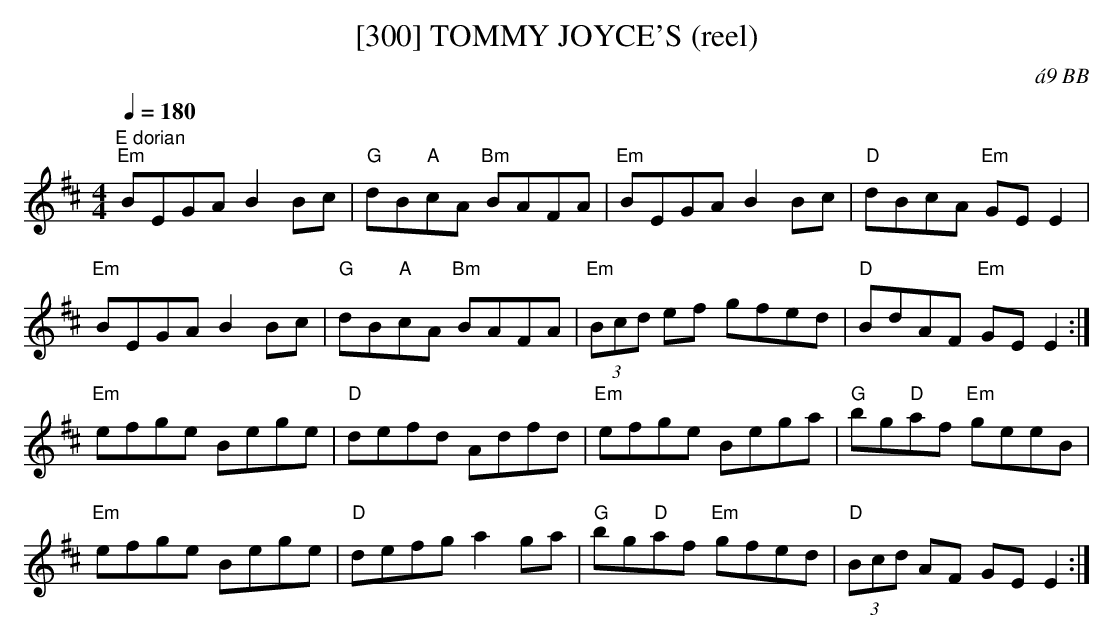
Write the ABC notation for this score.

X:1
T:[300] TOMMY JOYCE'S (reel)
C:\'a9 BB
L:1/8
Q:1/4=180
M:4/4
K:D
"E dorian"
"Em"BEGA B2 Bc|"G"dB"A"cA "Bm"BAFA|"Em"BEGA B2 Bc|"D"dBcA "Em"GE E2|
"Em"BEGA B2 Bc|"G"dB"A"cA "Bm"BAFA|"Em"(3Bcd ef gfed|"D"BdAF "Em"GE E2 :|
"Em"efge Bege|"D"defd Adfd|"Em"efge Bega|"G"bg"D"af "Em"geeB|
"Em"efge Bege|"D"defg a2 ga|"G"bg"D"af "Em"gfed| "D"(3Bcd AF GE E2 :|
